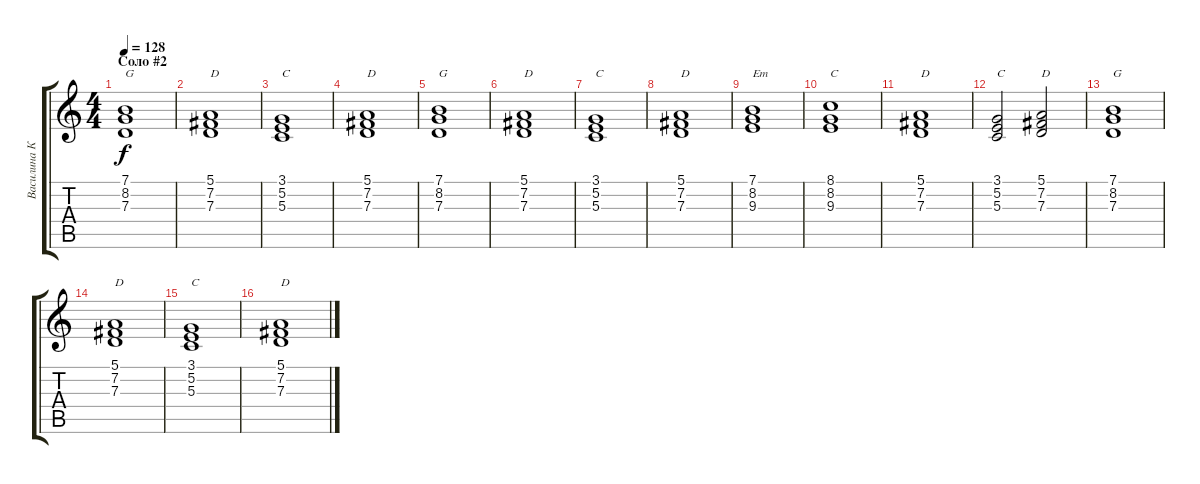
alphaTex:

\track ("Василина Кичигина" "Василина К") {instrument synthstrings2}
\staff {score tabs}
\tuning (E4 B3 G3 D3 A2 E2) {hide}
\ts (4 4)
\section ("" "Соло #2")
\tempo 128
\clef g2
\ks c
(7.1 8.2 7.3).1{txt "G" dy f} |
(5.1 7.2 7.3).1{txt "D"} |
(3.1 5.2 5.3).1{txt "C"} |
(5.1 7.2 7.3).1{txt "D"} |
(7.1 8.2 7.3).1{txt "G"} |
(5.1 7.2 7.3).1{txt "D"} |
(3.1 5.2 5.3).1{txt "C"} |
(5.1 7.2 7.3).1{txt "D"} |
(7.1 8.2 9.3).1{txt "Em"} |
(8.1 8.2 9.3).1{txt "C"} |
(5.1 7.2 7.3).1{txt "D"} |
(3.1 5.2 5.3).2{txt "C"} (5.1 7.2 7.3).2{txt "D"} |
(7.1 8.2 7.3).1{txt "G"} |
(5.1 7.2 7.3).1{txt "D"} |
(3.1 5.2 5.3).1{txt "C"} |
(5.1 7.2 7.3).1{txt "D"}
